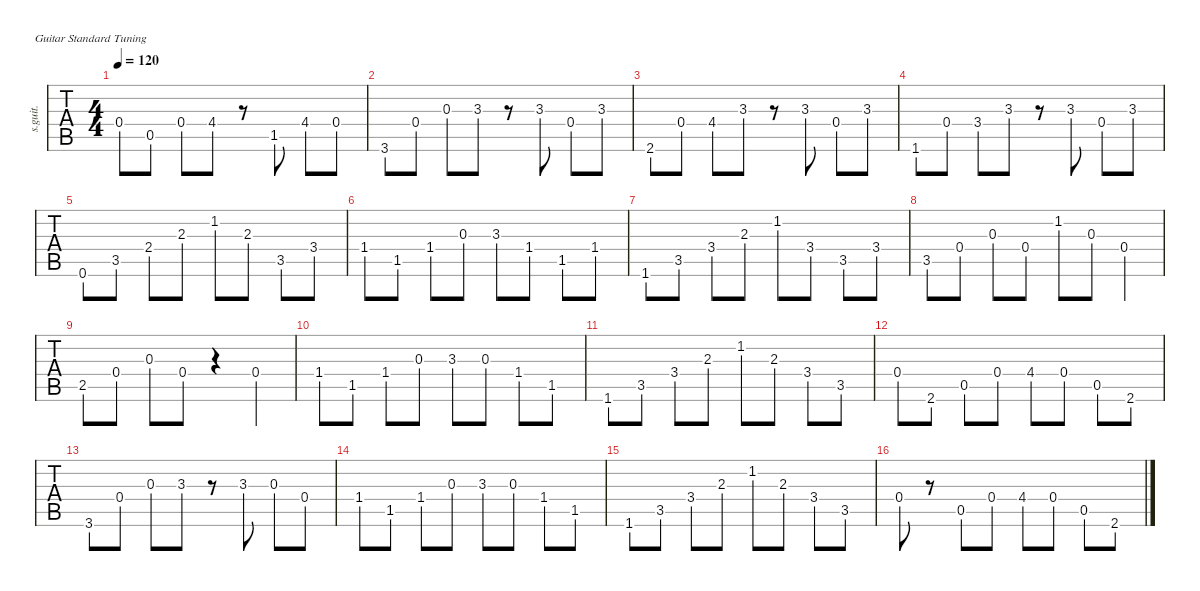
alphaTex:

\defaultSystemsLayout 4
\hideDynamics
\bracketExtendMode nobrackets
\otherSystemsTrackNameOrientation horizontal
\track ("Steel Guitar" "s.guit.") {instrument acousticguitarsteel}
\staff {tabs}
\tuning (E4 B3 G3 D3 A2 E2)
\ts (4 4)
\tempo 120
\clef f4
\ks c
0.4.8{dy mf} 0.5.8 0.4.8 4.4.8 r.8 1.5.8 4.4.8 0.4.8 |
3.6.8 0.4.8 0.3.8 3.3.8 r.8 3.3.8 0.4.8 3.3.8 |
2.6.8 0.4.8 4.4.8 3.3.8 r.8 3.3.8 0.4.8 3.3.8 |
1.6.8 0.4.8 3.4.8 3.3.8 r.8 3.3.8 0.4.8 3.3.8 |
0.6.8 3.5.8 2.4.8 2.3.8 1.2.8 2.3.8 3.5.8 3.4.8 |
1.4.8 1.5.8 1.4.8 0.3.8 3.3.8 1.4.8 1.5.8 1.4.8 |
1.6.8 3.5.8 3.4.8 2.3.8 1.2.8 3.4.8 3.5.8 3.4.8 |
3.5.8 0.4.8 0.3.8 0.4.8 1.2.8 0.3.8 0.4.4 |
2.5.8 0.4.8 0.3.8 0.4.8 r.4 0.4.4 |
1.4.8 1.5.8 1.4.8 0.3.8 3.3.8 0.3.8 1.4.8 1.5.8 |
1.6.8 3.5.8 3.4.8 2.3.8 1.2.8 2.3.8 3.4.8 3.5.8 |
0.4.8 2.6.8 0.5.8 0.4.8 4.4.8 0.4.8 0.5.8 2.6.8 |
3.6.8 0.4.8 0.3.8 3.3.8 r.8 3.3.8 0.3.8 0.4.8 |
1.4.8 1.5.8 1.4.8 0.3.8 3.3.8 0.3.8 1.4.8 1.5.8 |
1.6.8 3.5.8 3.4.8 2.3.8 1.2.8 2.3.8 3.4.8 3.5.8 |
0.4.8 r.8 0.5.8 0.4.8 4.4.8 0.4.8 0.5.8 2.6.8
